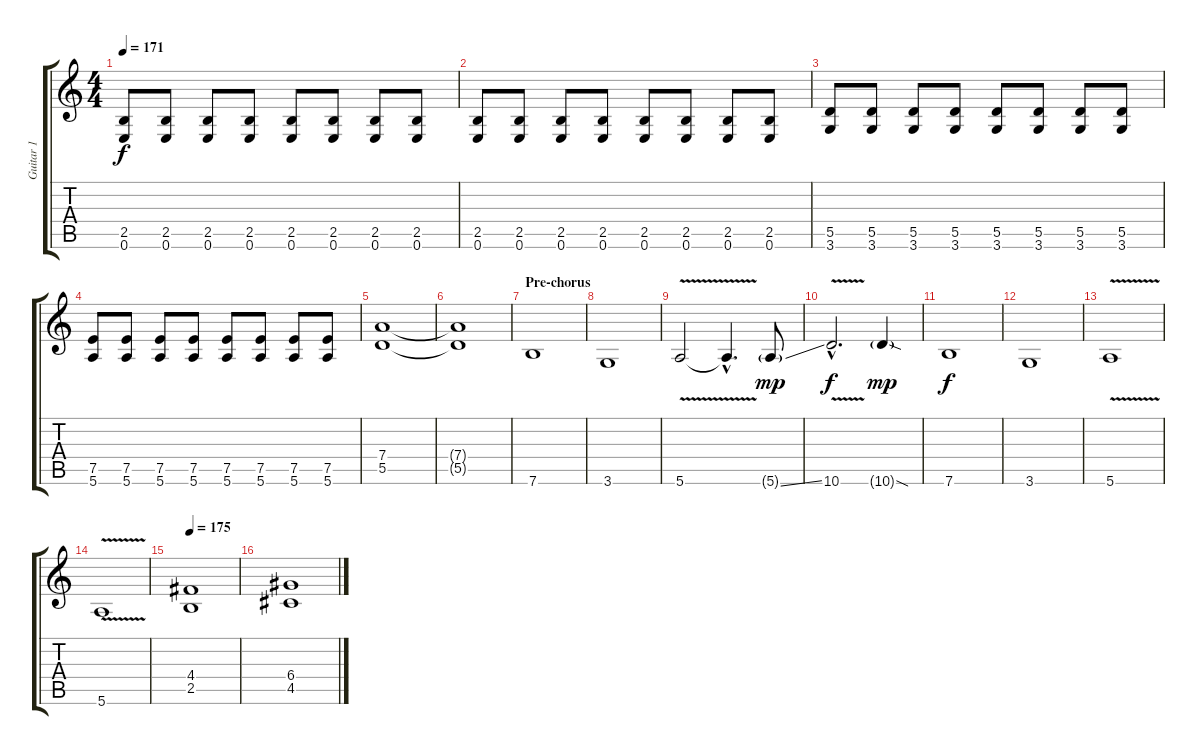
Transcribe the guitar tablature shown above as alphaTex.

\track ("Guitar 1" "Guitar 1") {instrument distortionguitar}
\staff {score tabs}
\tuning (E4 B3 G3 D3 A2 E2) {hide}
\ts (4 4)
\tempo 171
\clef g2
\ks c
(2.5 0.6).8{dy f} (2.5 0.6).8 (2.5 0.6).8 (2.5 0.6).8 (2.5 0.6).8 (2.5 0.6).8 (2.5 0.6).8 (2.5 0.6).8 |
(2.5 0.6).8 (2.5 0.6).8 (2.5 0.6).8 (2.5 0.6).8 (2.5 0.6).8 (2.5 0.6).8 (2.5 0.6).8 (2.5 0.6).8 |
(5.5 3.6).8 (5.5 3.6).8 (5.5 3.6).8 (5.5 3.6).8 (5.5 3.6).8 (5.5 3.6).8 (5.5 3.6).8 (5.5 3.6).8 |
(7.5 5.6).8 (7.5 5.6).8 (7.5 5.6).8 (7.5 5.6).8 (7.5 5.6).8 (7.5 5.6).8 (7.5 5.6).8 (7.5 5.6).8 |
(7.4 5.5).1 |
(7.4{t} 5.5{t}).1 |
\section ("" "Pre-chorus")
7.6.1 |
3.6.1 |
5.6{v}.2 5.6{hac t}.4{d} 5.6{ss g}.8{dy mp} |
10.6{v hac}.2{d dy f} 10.6{sod g}.4{dy mp} |
7.6.1{dy f} |
3.6.1 |
5.6{v}.1 |
5.6{v}.1 |
\tempo 167
\tempo 175
(4.4 2.5).1 |
(6.4 4.5).1
